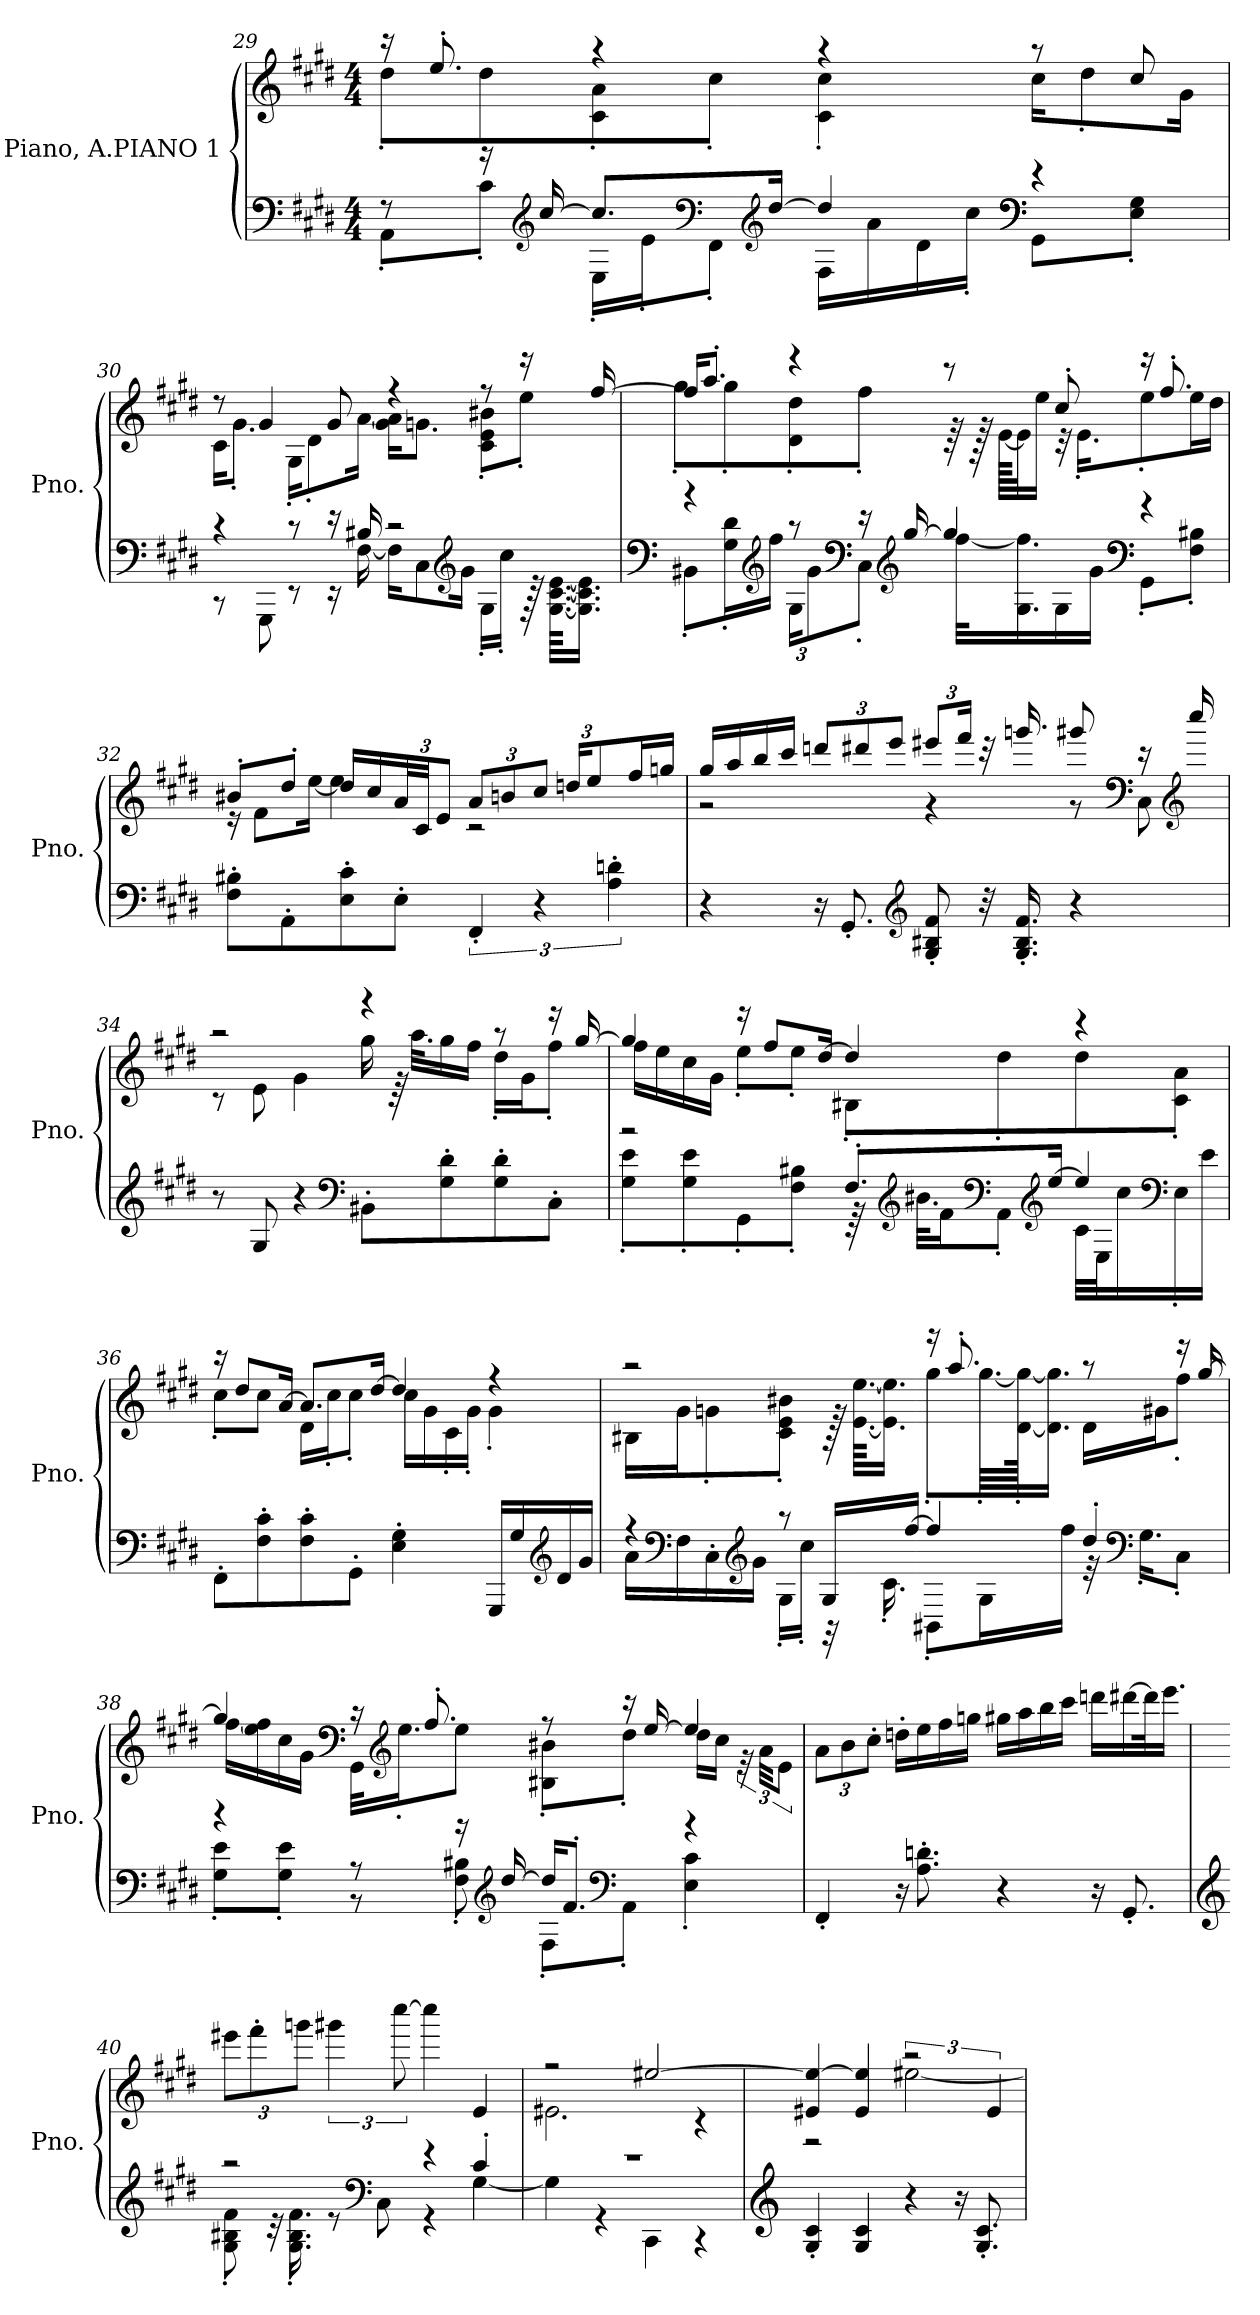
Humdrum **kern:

**kern	**kern
*part1	*part1
*staff2	*staff1
*I"Piano, A.PIANO 1	*
*I'Pno.	*
!!LO:LB:g=z
*clefF4	*clefG2
*k[f#c#g#d#]	*k[f#c#g#d#]
*M4/4	*M4/4
=29	=29
*^	*^
8r	8AA'\L	16r	8dd#'\L
.	.	8.ee'/	.
16r	8c#'\J	.	8dd#\
*clefG2	*	*	*
[16cc#/	.	.	.
8.cc#/L]	16E'\LL	4r	8c#\' 8a\'
.	16e'\J	.	.
*clefF4	*	*	*
.	8FF#'\J	.	8cc#'\J
*clefG2	*	*	*
[16dd#/Jk	.	.	.
4dd#/]	16F#\LL	4r	4c#\' 4cc#\'
.	16a\	.	.
.	16d#\	.	.
.	16cc#'\JJ	.	.
*clefF4	*	*	*
4r	8GG#\L	8r	16cc#\KL
.	.	.	8dd#'\
.	8E\' 8G#\'J	8cc#/	.
.	.	.	16g#\Jk
!!LO:PB:g=z	!!
=30	=30	=30	=30
4r	8r	8r	16c#\KL
.	.	.	8.g#'\J
.	8GGG#\	4g#/	.
8r	8r	.	16G#'\KL
.	.	.	8d#'\
16r	16r	8g#/	.
16B#X/	[16F#\	.	[16a\Jk
2r	16F#\KL]	4r	16g#\ 16a\]KL
.	8C#\	.	8.gn\J
*clefG2	*	*	*
.	16g#\Jk	.	.
.	16G#'\LL	8r	8c#\' 8e\' 8b#X\'L
.	16cc#'\JJ	.	.
.	128r	16r	8ee'\J
.	[64.G#\ [64.c#\ [64.e\KKLL	.	.
.	16.G#\] 16.c#\] 16.e\]JJ	.	.
.	.	[16ff#/	.
!!LO:LB:g=z	!!
=31	=31	=31	=31
*clefF4	*	*	*
4r	8BB#X'\L	16ff#/KL]	8gg#'\L
.	.	8.aa'/J	.
.	16G#\' 16d#\'L	.	8gg#'\
*clefG2	*	*	*
.	16ff#\JJ	.	.
*	*Xbrackettup	*	*
8r	24G#\KL	4r	8d#\' 8dd#\'
.	12g#\	.	.
*clefF4	*	*	*
16r	8C#'\J	.	8ff#'\J
*clefG2	*	*	*
[16gg#/	.	.	.
4gg#/]	[32ff#\KLL	8r	64r
.	.	.	128r
.	.	.	[128e\KKLLL
.	16.G#\ 16.ff#\]	.	32e\J]
.	.	.	16ee\JJ
.	16G#\	8cc#'/	32r
.	.	.	16.e'\KL
.	16g#\JJ	.	.
*clefF4	*	*	*
4r	8GG#'\L	16r	8ee'\
.	.	8.ff#'/	.
.	8F#\' 8B#X\'J	.	16ee\L
.	.	.	16dd#\JJ
*v	*v	*	*
!!LO:LB:g=z	!!
=32	=32	=32
8F#\' 8B#X\'L	8b#X'/L	16r
.	.	8f#\L
8AA'\	8dd#'/J	.
.	.	[16ee\Jk
8E\' 8c#\'	16dd#/LL	4ee\]
.	16cc#/	.
*	*Xbrackettup	*
8E'\J	48a/L	.
.	48c#/JJ	.
.	12e/J	.
*brackettup	*	*
6FF#'/	12a/L	2r
.	12bn/	.
6r	12cc#/J	.
.	24ddn/KL	.
.	12ee/	.
6A\' 6dn\'	.	.
.	16ff#/L	.
.	16ggn/JJ	.
!!LO:LB:g=z	!!
=33	=33	=33
4r	16gg#/LL	2r
.	16aa/	.
.	16bb/	.
.	16ccc#/JJ	.
16r	12dddn/L	.
8.GG#'/	.	.
.	12ddd#X/	.
.	12eee/J	.
*clefG2	*	*
8G#/' 8B#X/' 8f#/'	12eee#X/L	4r
.	24fff#/Jk	.
32r	32r	.
16.G#/' 16.B#/' 16.f#/'	16.gggn/	.
4r	8ggg#X/	8r
*	*clefF4	*
.	16r	8C#\
*	*clefG2	*
.	16cccc#/	.
=34	=34	=34
8r	2r	8r
8G#/	.	8e\
4r	.	4g#\
*clefF4	*	*
8BB#X'\L	4r	16gg#\
.	.	64r
.	.	32.aa\KLL
8G#\' 8d#\'	.	16gg#\
.	.	16ff#\JJ
8G#\' 8d#\'	8r	16dd#'\LL
.	.	16g#\J
8C#'\J	16r	8ff#'\J
.	[16gg#/	.
!!LO:LB:g=z	!!
=35	=35	=35
*^	*	*
2r	8G#\' 8e\'L	4gg#/]	16ff#\LL
.	.	.	16ee\
.	8G#\' 8e\'	.	16cc#\
.	.	.	16g#\JJ
.	8GG#'\	16r	8ee'\L
.	.	8ff#/L	.
.	8F#\' 8B#X\'J	.	8ee'\J
.	.	[16dd#/Jk	.
8.F#'/L	64r	4dd#/]	8B#X'\L
*clefG2	*	*	*
.	32.b#X\KLL	.	.
.	16f#\J	.	.
*clefF4	*	*	*
.	8AA'\J	.	8dd#'\
*clefG2	*	*	*
[16ee/Jk	.	.	.
4ee/]	32c#\LLL	4r	8dd#\
.	32E\J	.	.
.	16cc#\	.	.
*clefF4	*	*	*
.	16E'\	.	8c#\' 8a\'J
.	16e\JJ	.	.
*v	*v	*	*
!!LO:PB:g=z	!!
=36	=36	=36
8FF#'\L	16r	8cc#'\L
.	8dd#/L	.
8F#\' 8c#\'	.	8cc#\J
.	[16a/Jk	.
8F#\' 8c#\'	8.a/L]	16d#\LL
.	.	16cc#'\J
8GG#'\J	.	8cc#'\J
.	[16dd#/Jk	.
4E\' 4G#\'	4dd#/]	16cc#\LL
.	.	16g#\
.	.	16c#'\
.	.	16g#'\JJ
16GGG#/LL	4r	4g#'\
16G#/	.	.
*clefG2	*	*
16d#/	.	.
16g#/JJ	.	.
!!LO:LB:g=z	!!
=37	=37	=37
*^	*	*
4r	16a\LL	2r	16B#X\LL
*clefF4	*	*	*
.	16F#\	.	16g#\J
.	16C#'\	.	8gn'\
*clefG2	*	*	*
.	16g#\JJ	.	.
8r	16G#'\LL	.	8c#\' 8e\' 8b#X\'J
.	16cc#'\JJ	.	.
16G#/LL	32r	.	128r
.	.	.	[64.e\ [64.ee\KKLL
.	16.c#'\	.	16.e\] 16.ee\]JJ
[16ff#/JJ	.	.	.
4ff#/]	8BB#X'\L	16r	8gg#'\L
.	.	8.aa'/	.
.	16G#\L	.	[64.gg#'\LLL
.	.	.	[128d#\' 128gg#\_'JJK
.	.	.	16.d#\] 16.gg#\]JJ
.	16ff#\JJ	.	.
4dd#'/	32r	8r	16d#\LL
*clefF4	*	*	*
.	16.G#'\KL	.	.
.	.	.	16g#X\J
.	8C#'\J	16r	8ff#'\J
.	.	[16gg#/	.
!!LO:LB:g=z	!!
=38	=38	=38	=38
4r	8G#\' 8e\'L	4gg#/]	[16ff#\LL
.	.	.	16ee\ 16ff#\]
.	8G#\' 8e\'J	.	16cc#\
.	.	.	16g#\JJ
*	*	*clefF4	*
8r	8r	16r	32GG#\KLL
*	*	*clefG2	*
.	.	.	16.ee'\J
.	.	8.ff#'/	.
16r	8F#\' 8B#X\'	.	8ee\J
*clefG2	*	*	*
[16dd#/	.	.	.
16dd#/KL]	8F#'\L	8r	8B#X\' 8b#X\'L
8.f#'/J	.	.	.
*clefF4	*	*	*
.	8AA'\J	16r	8dd#'\J
.	.	[16ee/	.
4r	4E\' 4c#\'	4ee/]	16dd#\LL
.	.	.	16cc#\JJ
*	*	*	*brackettup
.	.	.	48r
.	.	.	48a\KKL
.	.	.	12e\J
*v	*v	*	*
*	*v	*v
!!LO:LB:g=z
=39	=39
*	*Xbrackettup
4FF#'/	12a\L
.	12b\
.	12cc#'\J
16r	16ddn'\LL
8.A\' 8.dn\'	16ee\
.	16ff#\
.	16ggn\JJ
4r	16gg#X\LL
.	16aa\
.	16bb\
.	16ccc#\JJ
16r	16dddn\LL
8.GG#'/	[16ddd#X\
.	32ddd#\K]
.	16.eee\JJ
=40	=40
*clefG2	*
*^	*
2r	8G#\' 8B#X\' 8f#\'	12eee#X\L
.	.	12fff#'\
.	32r	.
.	16.G#\' 16.B#\' 16.f#\'	.
.	.	12gggn\J
*	*	*brackettup
.	8r	6ggg#X\
*clefF4	*	*
.	8C#\	.
.	.	[12cccc#\
4r	4r	4cccc#\]
4c#'/	[4G#\	4e/
=41	=41	=41
*	*	*^
1r	4G#\]	2r	2.e#X\
.	4r	.	.
.	4CC#\	[2ee#X/	.
.	4r	.	4r
*v	*v	*	*
!!LO:LB:g=z	!!
=42	=42	=42
*clefG2	*	*
4G#/' 4c#/'	4e#X/ 4ee#/_	2r
4G#/ 4c#/	4e#/ 4ee#/]	.
4r	3r	[2ee#X\
16r	.	.
8.G#/' 8.c#/'	.	.
.	6e#/	.
*	*v	*v
=	=
*-	*-
